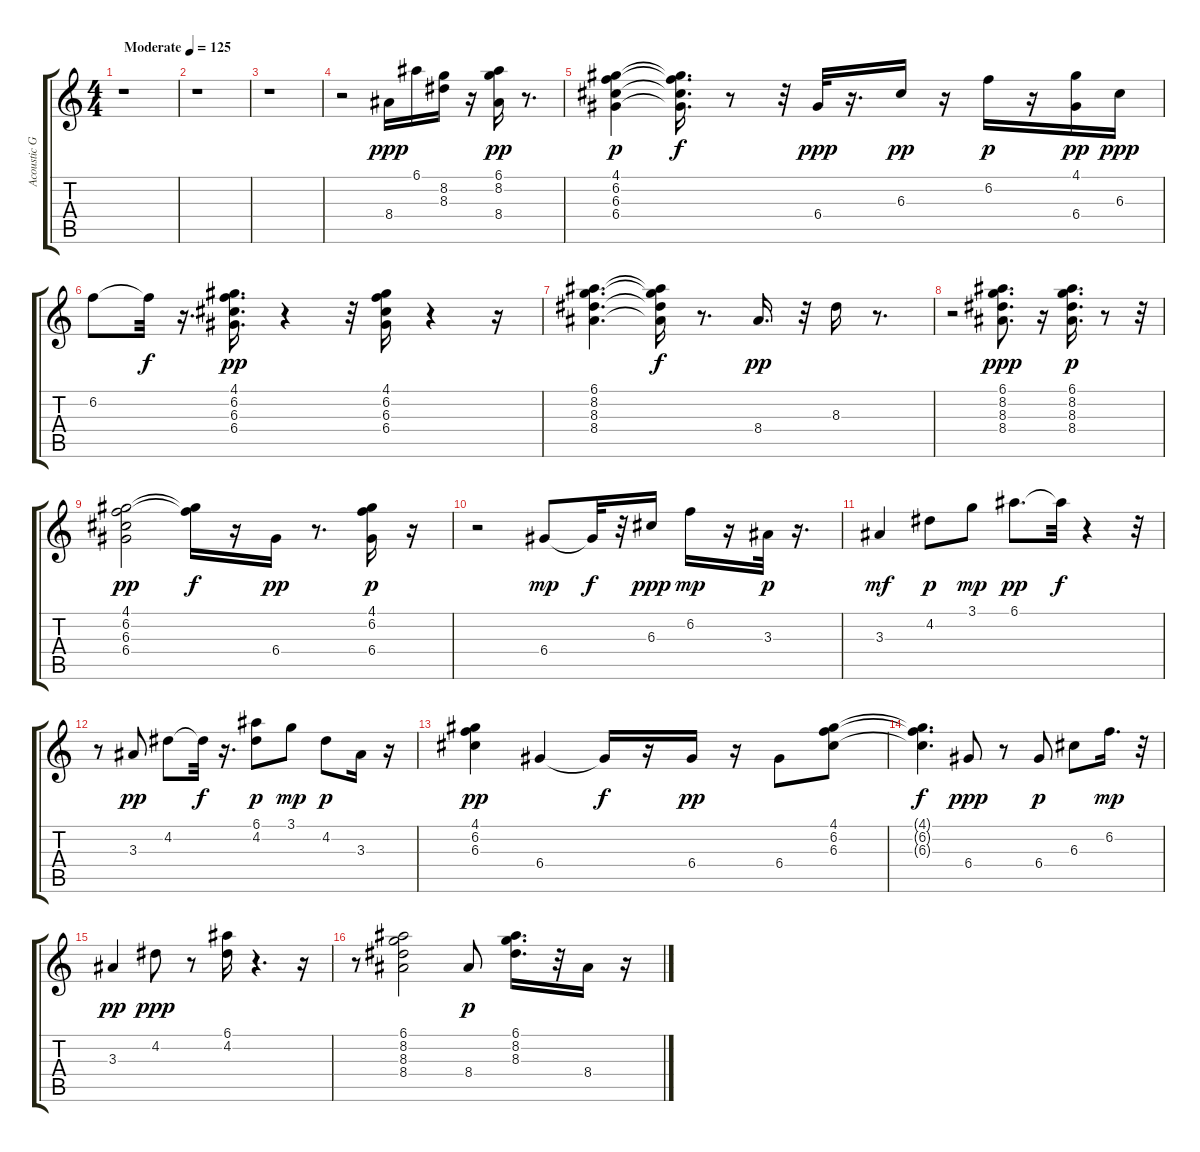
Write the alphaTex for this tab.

\track ("Acoustic Guitar" "Acoustic G") {instrument acousticguitarsteel}
\staff {score tabs}
\tuning (E4 B3 G3 D3 A2 E2) {hide}
\ts (4 4)
\tempo (125 "Moderate")
\clef g2
\ks c
r.1{dy ppp instrument acousticguitarsteel} |
r.1 |
r.1 |
r.2 8.4.16 6.1.16 (8.2 8.3).16 r.16 (6.1 8.2 8.4).16{dy pp} r.8{d} |
(4.1 6.2 6.3 6.4).4{dy p} (4.1{t} 6.2{t} 6.3{t} 6.4{t}).16{d dy f} r.8 r.32 6.4.32{dy ppp} r.16{d} 6.3.16{dy pp} r.16 6.2.16{dy p} r.16 (4.1 6.4).16{dy pp} 6.3.16{dy ppp} |
6.2.8 6.2{t}.32{dy f} r.16{d} (4.1 6.2 6.3 6.4).16{d dy pp} r.4 r.32 (4.1 6.2 6.3 6.4).16 r.4 r.16 |
(6.1 8.2 8.3 8.4).4{d} (6.1{t} 8.2{t} 8.3{t} 8.4{t}).16{dy f} r.8{d} 8.4.16{d dy pp} r.32 8.3.16 r.8{d} |
r.2 (6.1 8.2 8.3 8.4).8{d dy ppp} r.16 (6.1 8.2 8.3 8.4).16{d dy p} r.8 r.32 |
(4.1 6.2 6.3 6.4).2{dy pp} (4.1{t} 6.2{t}).16{dy f} r.16 6.4.16{dy pp} r.8{d} (4.1 6.2 6.4).16{dy p} r.16 |
r.2 6.4.8{dy mp} 6.4{t}.32{dy f} r.32 6.3.16{dy ppp} 6.2.16{dy mp} r.16 3.3.32{dy p} r.16{d} |
3.3.4{dy mf} 4.2.8{dy p} 3.1.8{dy mp} 6.1.8{d dy pp} 6.1{t}.32{dy f} r.4 r.32 |
r.8 3.3.8{dy pp} 4.2.8 4.2{t}.32{dy f} r.16{d} (6.1 4.2).8{dy p} 3.1.8{dy mp} 4.2.8{dy p} 3.3.16 r.16 |
(4.1 6.2 6.3).4{dy pp} 6.4.4 6.4{t}.16{dy f} r.16 6.4.16{dy pp} r.16 6.4.8 (4.1 6.2 6.3).8 |
(4.1{t} 6.2{t} 6.3{t}).4{d dy f} 6.4.8{dy ppp} r.8 6.4.8{dy p} 6.3.8 6.2.16{d dy mp} r.32 |
3.3.4{dy pp} 4.2.8{dy ppp} r.8 (6.1 4.2).16 r.4{d} r.16 |
r.8 (6.1 8.2 8.3 8.4).2 8.4.8{dy p} (6.1 8.2 8.3).16{d} r.32 8.4.16 r.16
